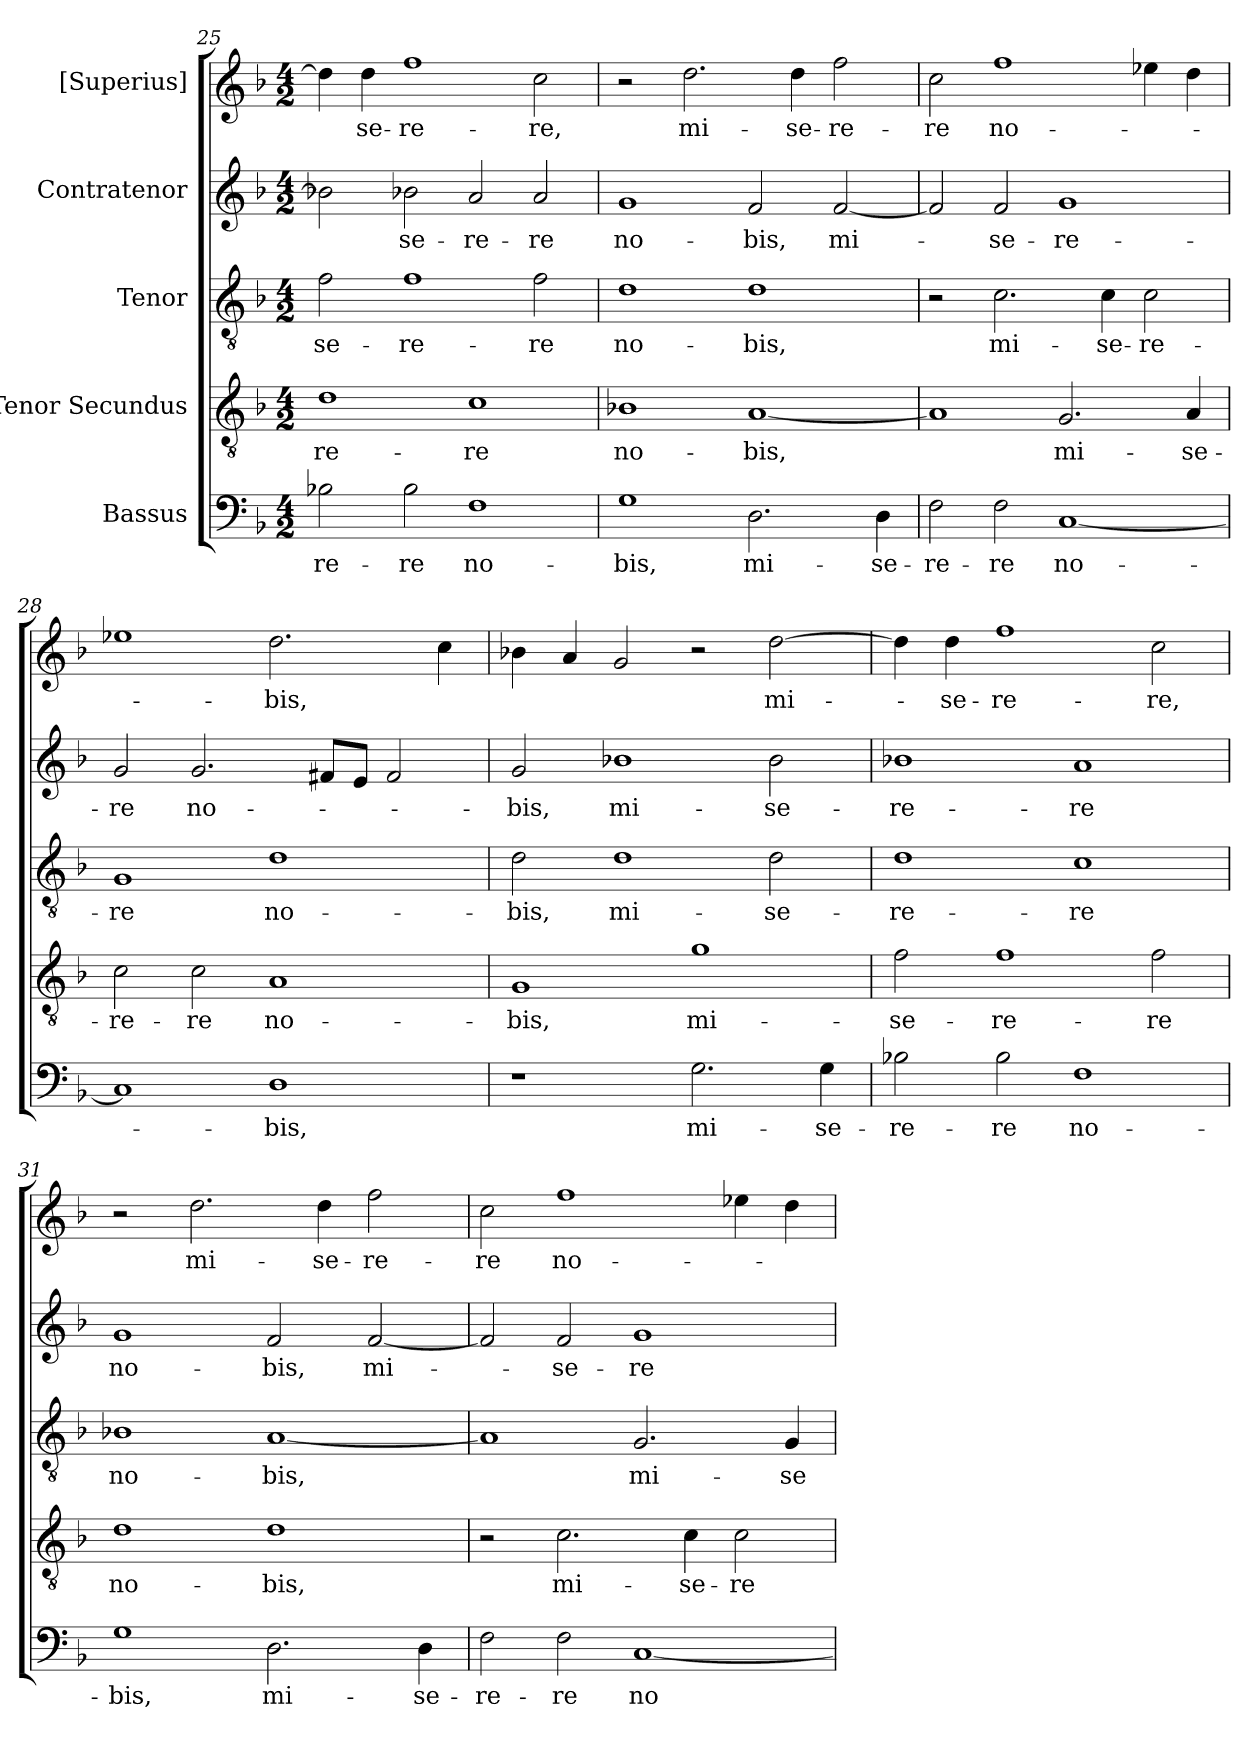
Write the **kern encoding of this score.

**kern	**text	**kern	**text	**kern	**text	**kern	**text	**kern	**text
*part5	*part5	*part4	*part4	*part3	*part3	*part2	*part2	*part1	*part1
*staff5	*staff5	*staff4	*staff4	*staff3	*staff3	*staff2	*staff2	*staff1	*staff1
*I"Bassus	*	*I"Tenor Secundus	*	*I"Tenor	*	*I"Contratenor	*	*I"[Superius]	*
*clefF4	*	*clefGv2	*	*clefGv2	*	*clefG2	*	*clefG2	*
*k[b-]	*	*k[b-]	*	*k[b-]	*	*k[b-]	*	*k[b-]	*
*M4/2	*	*M4/2	*	*M4/2	*	*M4/2	*	*M4/2	*
=25	=25	=25	=25	=25	=25	=25	=25	=25	=25
2B-X\	-re-	1d\	-re-	2f\	-se-	2b-X\]	.	4dd\]	.
.	.	.	.	.	.	.	.	4dd\	-se-
2B-\	-re	.	.	1f\	-re-	2b-X\	-se-	1ff\	-re-
1F\	no-	1c\	-re	.	.	2a/	-re-	.	.
.	.	.	.	2f\	-re	2a/	-re	2cc\	-re,
=26	=26	=26	=26	=26	=26	=26	=26	=26	=26
1G\	-bis,	1B-X\	no-	1d\	no-	1g/	no-	2r	.
.	.	.	.	.	.	.	.	2.dd\	mi-
2.D\	mi-	[1A/	-bis,	1d\	-bis,	2f/	-bis,	.	.
.	.	.	.	.	.	.	.	4dd\	-se-
.	.	.	.	.	.	[2f/	mi-	2ff\	-re-
4D\	-se-	.	.	.	.	.	.	.	.
=27	=27	=27	=27	=27	=27	=27	=27	=27	=27
2F\	-re-	1A/]	.	2r	.	2f/]	.	2cc\	-re
2F\	-re	.	.	2.c\	mi-	2f/	-se-	1ff\	no-
[1C/	no-	2.G/	mi-	.	.	1g/	-re-	.	.
.	.	.	.	4c\	-se-	.	.	.	.
.	.	.	.	2c\	-re-	.	.	4ee-X\	.
.	.	4A/	-se-	.	.	.	.	4dd\	.
=28	=28	=28	=28	=28	=28	=28	=28	=28	=28
1C/]	.	2c\	-re-	1G/	-re	2g/	-re	1ee-X\	.
.	.	2c\	-re	.	.	2.g/	no-	.	.
1D\	-bis,	1A/	no-	1d\	no-	.	.	2.dd\	-bis,
.	.	.	.	.	.	8f#X/L	.	.	.
.	.	.	.	.	.	8e/J	.	.	.
.	.	.	.	.	.	2f#/	.	.	.
.	.	.	.	.	.	.	.	4cc\	.
=29	=29	=29	=29	=29	=29	=29	=29	=29	=29
1r	.	1G/	-bis,	2d\	-bis,	2g/	-bis,	4b-X\	.
.	.	.	.	.	.	.	.	4a/	.
.	.	.	.	1d\	mi-	1b-X\	mi-	2g/	.
2.G\	mi-	1g\	mi-	.	.	.	.	2r	.
.	.	.	.	2d\	-se-	2b-\	-se-	[2dd\	mi-
4G\	-se-	.	.	.	.	.	.	.	.
=30	=30	=30	=30	=30	=30	=30	=30	=30	=30
2B-X\	-re-	2f\	-se-	1d\	-re-	1b-X\	-re-	4dd\]	.
.	.	.	.	.	.	.	.	4dd\	-se-
2B-\	-re	1f\	-re-	.	.	.	.	1ff\	-re-
1F\	no-	.	.	1c\	-re	1a/	-re	.	.
.	.	2f\	-re	.	.	.	.	2cc\	-re,
=31	=31	=31	=31	=31	=31	=31	=31	=31	=31
1G\	-bis,	1d\	no-	1B-X\	no-	1g/	no-	2r	.
.	.	.	.	.	.	.	.	2.dd\	mi-
2.D\	mi-	1d\	-bis,	[1A/	-bis,	2f/	-bis,	.	.
.	.	.	.	.	.	.	.	4dd\	-se-
.	.	.	.	.	.	[2f/	mi-	2ff\	-re-
4D\	-se-	.	.	.	.	.	.	.	.
=32	=32	=32	=32	=32	=32	=32	=32	=32	=32
2F\	-re-	2r	.	1A/]	.	2f/]	.	2cc\	-re
2F\	-re	2.c\	mi-	.	.	2f/	-se-	1ff\	no-
[1C/	no-	.	.	2.G/	mi-	1g/	-re-	.	.
.	.	4c\	-se-	.	.	.	.	.	.
.	.	2c\	-re-	.	.	.	.	4ee-X\	.
.	.	.	.	4G/	-se-	.	.	4dd\	.
=	=	=	=	=	=	=	=	=	=
*-	*-	*-	*-	*-	*-	*-	*-	*-	*-
